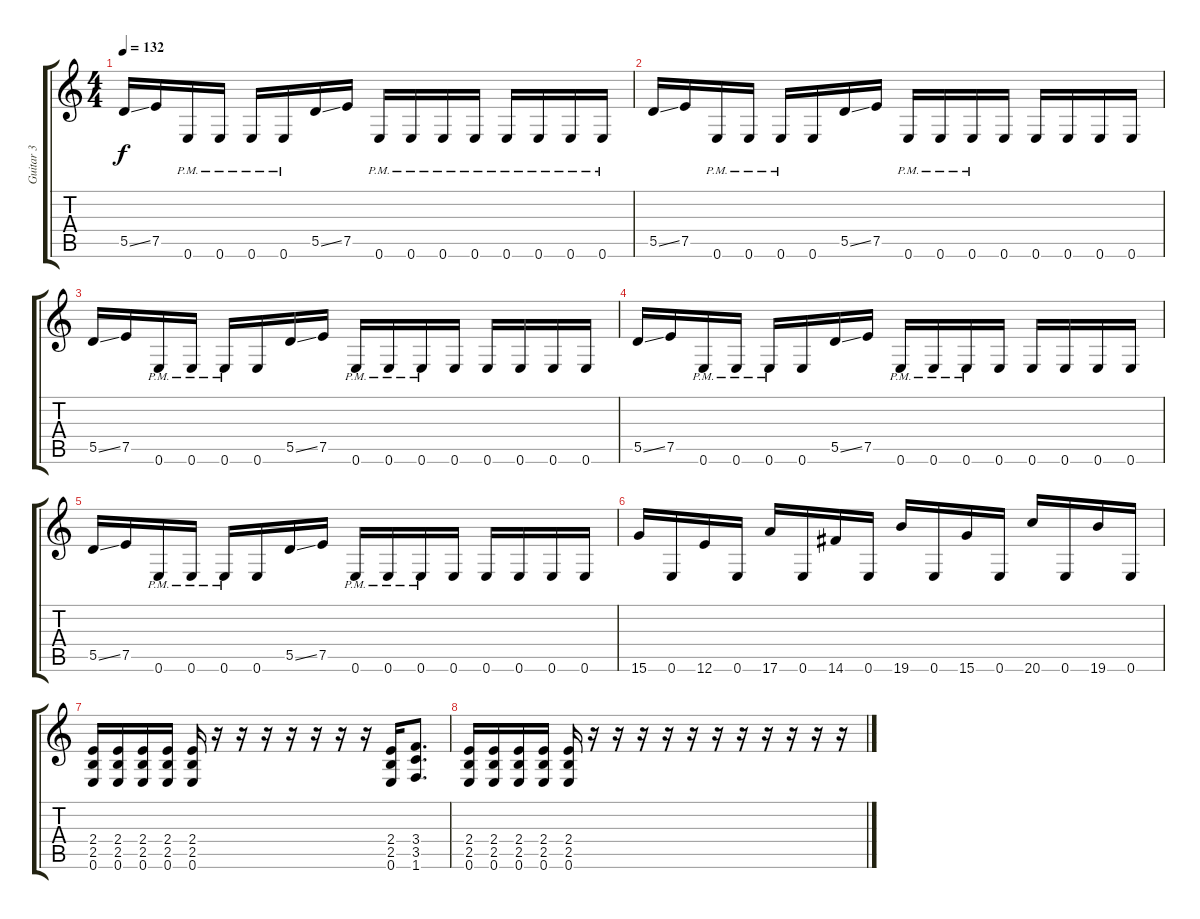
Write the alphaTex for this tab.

\track ("Guitar 3" "Guitar 3") {instrument distortionguitar}
\staff {score tabs}
\tuning (E4 B3 G3 D3 A2 E2) {hide}
\ts (4 4)
\tempo 132
\clef g2
\ks c
5.5{ss}.16{dy f} 7.5.16 0.6{pm}.16 0.6{pm}.16 0.6{pm}.16 0.6{pm}.16 5.5{ss}.16 7.5.16 0.6{pm}.16 0.6{pm}.16 0.6{pm}.16 0.6{pm}.16 0.6{pm}.16 0.6{pm}.16 0.6{pm}.16 0.6{pm}.16 |
5.5{ss}.16 7.5.16 0.6{pm}.16 0.6{pm}.16 0.6{pm}.16 0.6.16 5.5{ss}.16 7.5.16 0.6{pm}.16 0.6{pm}.16 0.6{pm}.16 0.6.16 0.6.16 0.6.16 0.6.16 0.6.16 |
5.5{ss}.16 7.5.16 0.6{pm}.16 0.6{pm}.16 0.6{pm}.16 0.6.16 5.5{ss}.16 7.5.16 0.6{pm}.16 0.6{pm}.16 0.6{pm}.16 0.6.16 0.6.16 0.6.16 0.6.16 0.6.16 |
5.5{ss}.16 7.5.16 0.6{pm}.16 0.6{pm}.16 0.6{pm}.16 0.6.16 5.5{ss}.16 7.5.16 0.6{pm}.16 0.6{pm}.16 0.6{pm}.16 0.6.16 0.6.16 0.6.16 0.6.16 0.6.16 |
5.5{ss}.16 7.5.16 0.6{pm}.16 0.6{pm}.16 0.6{pm}.16 0.6.16 5.5{ss}.16 7.5.16 0.6{pm}.16 0.6{pm}.16 0.6{pm}.16 0.6.16 0.6.16 0.6.16 0.6.16 0.6.16 |
15.6.16 0.6.16 12.6.16 0.6.16 17.6.16 0.6.16 14.6.16 0.6.16 19.6.16 0.6.16 15.6.16 0.6.16 20.6.16 0.6.16 19.6.16 0.6.16 |
(2.4 2.5 0.6).16 (2.4 2.5 0.6).16 (2.4 2.5 0.6).16 (2.4 2.5 0.6).16 (2.4 2.5 0.6).16 r.16 r.16 r.16 r.16 r.16 r.16 r.16 (2.4 2.5 0.6).16 (3.4 3.5 1.6).8{d} |
(2.4 2.5 0.6).16 (2.4 2.5 0.6).16 (2.4 2.5 0.6).16 (2.4 2.5 0.6).16 (2.4 2.5 0.6).16 r.16 r.16 r.16 r.16 r.16 r.16 r.16 r.16 r.16 r.16 r.16
